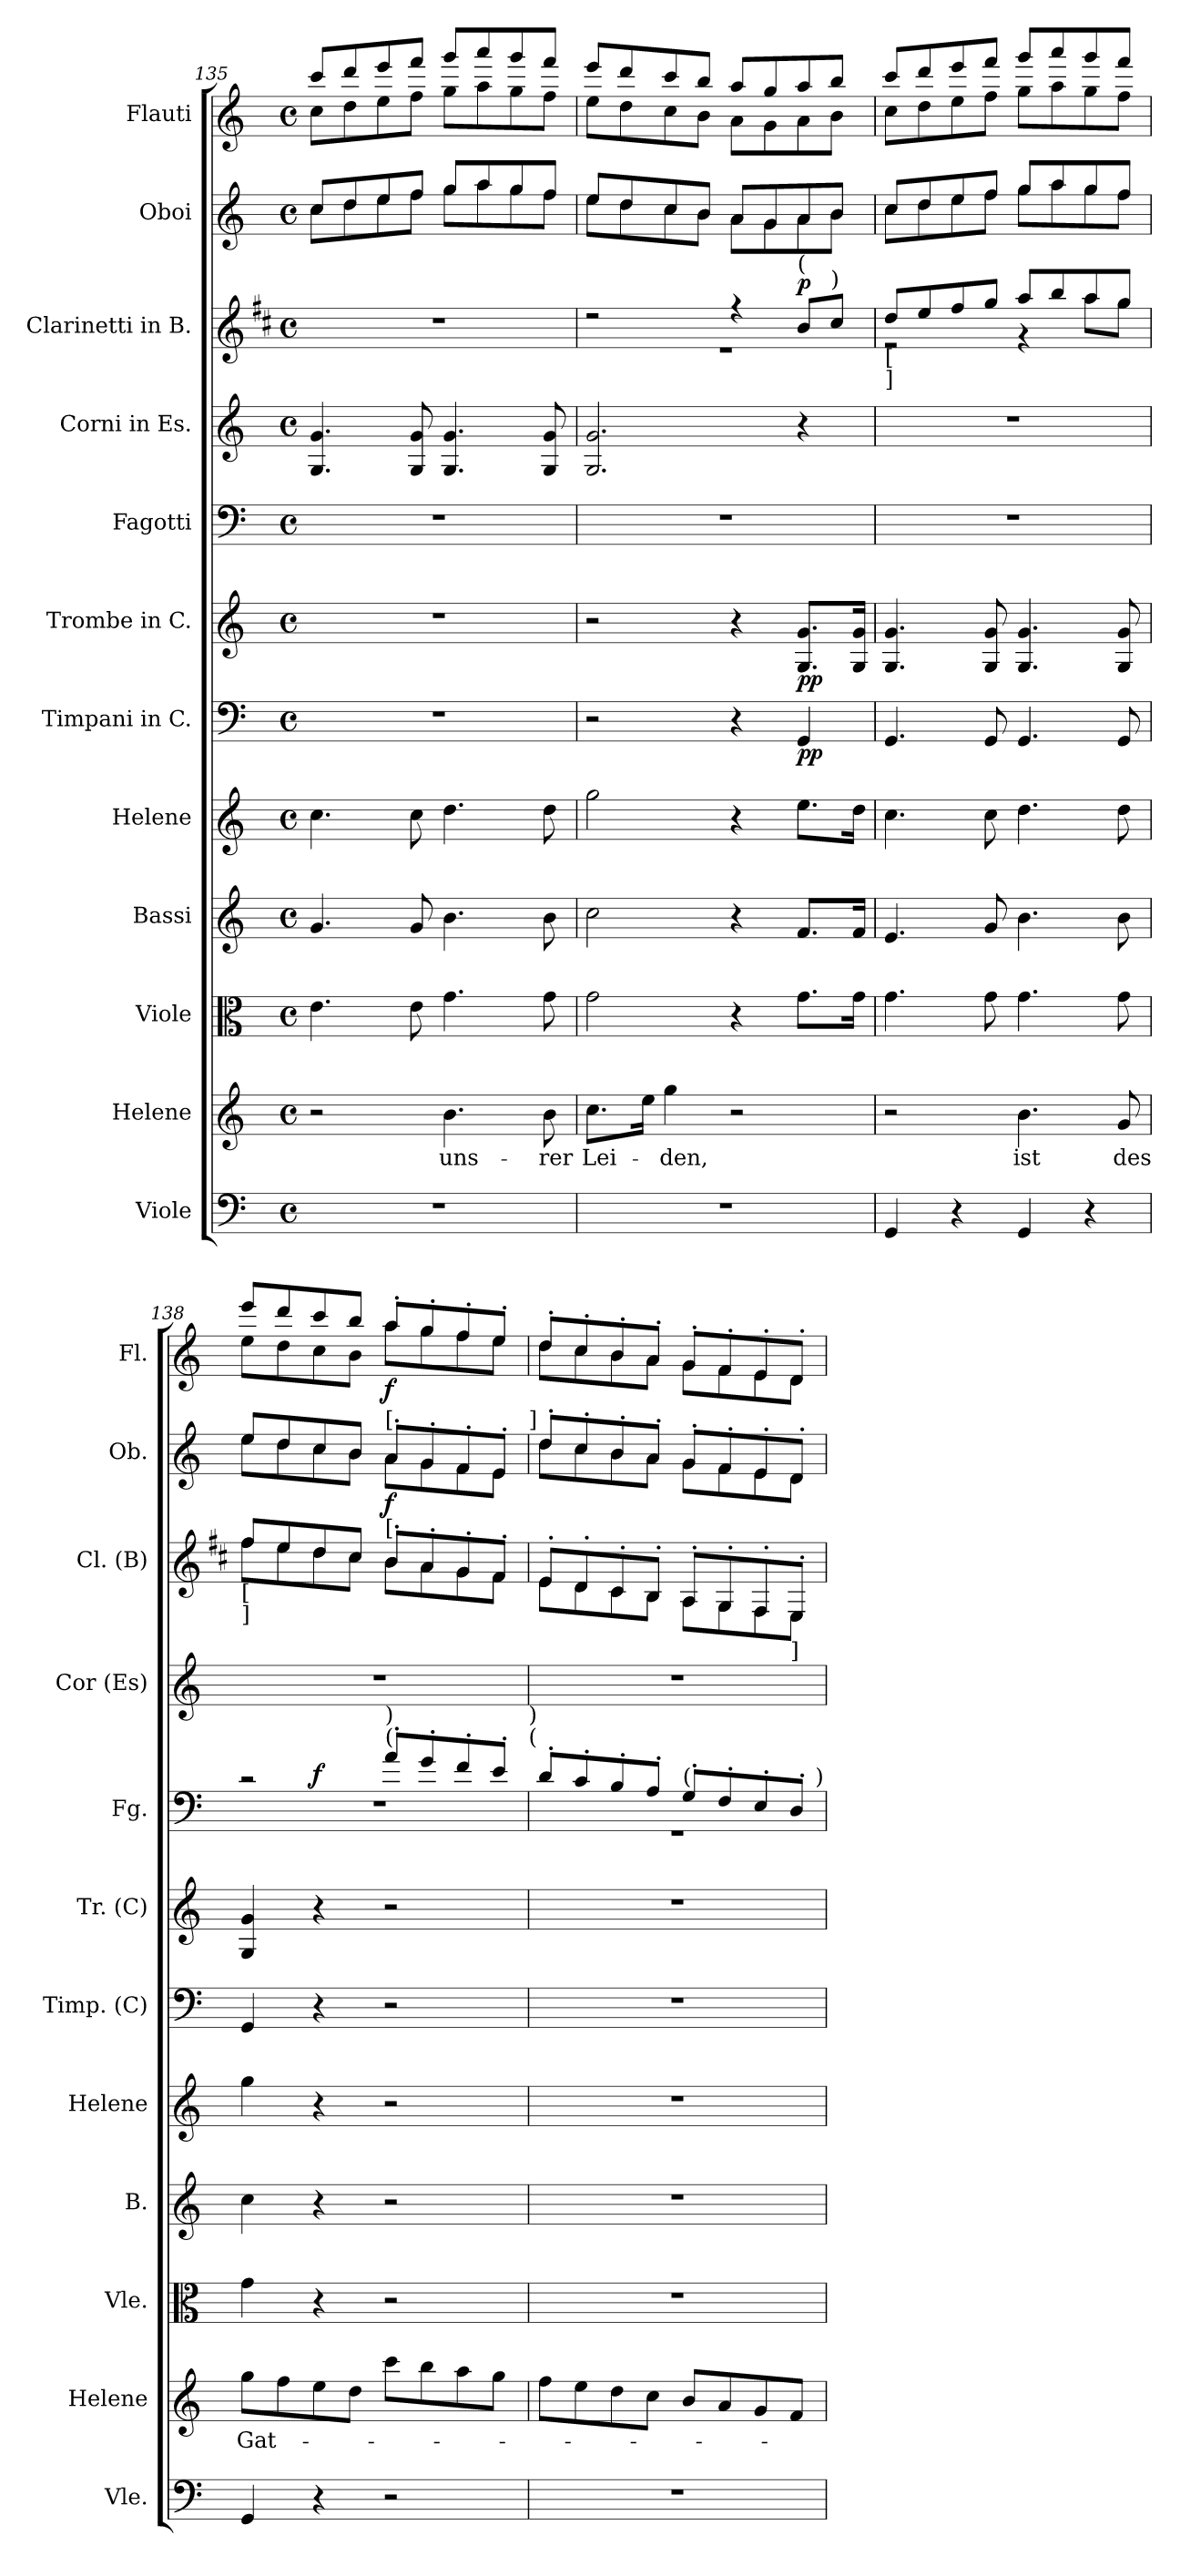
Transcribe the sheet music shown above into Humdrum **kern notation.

**kern	**kern	**text	**kern	**kern	**kern	**kern	**dynam	**kern	**dynam	**kern	**dynam	**kern	**kern	**dynam	**kern	**dynam	**kern	**dynam
*part12	*part11	*part11	*part10	*part9	*part8	*part7	*part7	*part6	*part6	*part5	*part5	*part4	*part3	*part3	*part2	*part2	*part1	*part1
*staff12	*staff11	*staff11	*staff10	*staff9	*staff8	*staff7	*staff7	*staff6	*staff6	*staff5	*staff5	*staff4	*staff3	*staff3	*staff2	*staff2	*staff1	*staff1
*I"Viole	*I"Helene	*	*I"Viole	*I"Bassi	*I"Helene	*I"Timpani in C.	*	*I"Trombe in C.	*	*I"Fagotti	*	*I"Corni in Es.	*I"Clarinetti in B.	*	*I"Oboi	*	*I"Flauti	*
*I'Vle.	*I'Helene	*	*I'Vle.	*I'B.	*I'Helene	*I'Timp. (C)	*	*I'Tr. (C)	*	*I'Fg.	*	*I'Cor (Es)	*I'Cl. (B)	*	*I'Ob.	*	*I'Fl.	*
*clefF4	*clefG2	*	*clefC3	*clefG2	*clefG2	*clefF4	*	*clefG2	*	*clefF4	*	*clefG2	*clefG2	*	*clefG2	*	*clefG2	*
*	*	*	*	*	*	*	*	*	*	*	*	*ITrd4c7	*ITrd1c2	*	*	*	*	*
*k[]	*k[]	*	*k[]	*k[]	*k[]	*k[]	*	*k[]	*	*k[]	*	*k[b-]	*k[]	*	*k[]	*	*k[]	*
*C:	*C:	*	*C:	*C:	*C:	*C:	*	*C:	*	*C:	*	*F:	*C:	*	*C:	*	*C:	*
*M4/4	*M4/4	*	*M4/4	*M4/4	*M4/4	*M4/4	*	*M4/4	*	*M4/4	*	*M4/4	*M4/4	*	*M4/4	*	*M4/4	*
*met(c)	*met(c)	*	*met(c)	*met(c)	*met(c)	*met(c)	*	*met(c)	*	*met(c)	*	*met(c)	*met(c)	*	*met(c)	*	*met(c)	*
=135	=135	=135	=135	=135	=135	=135	=135	=135	=135	=135	=135	=135	=135	=135	=135	=135	=135	=135
*	*	*	*	*	*	*	*	*	*	*	*	*	*	*	*^	*	*^	*
1r	2r	.	4.e\	4.g/	4.cc\	1r	.	1r	.	1r	.	4.C/ 4.c/	1r	.	8cc/L	8cc\L	.	8ccc/L	8cc\L	.
.	.	.	.	.	.	.	.	.	.	.	.	.	.	.	8dd/	8dd\	.	8ddd/	8dd\	.
.	.	.	.	.	.	.	.	.	.	.	.	.	.	.	8ee/	8ee\	.	8eee/	8ee\	.
.	.	.	8e\	8g/	8cc\	.	.	.	.	.	.	8C/ 8c/	.	.	8ff/J	8ff\J	.	8fff/J	8ff\J	.
.	4.b\	uns-	4.g\	4.b\	4.dd\	.	.	.	.	.	.	4.C/ 4.c/	.	.	8gg/L	8gg\L	.	8ggg/L	8gg\L	.
.	.	.	.	.	.	.	.	.	.	.	.	.	.	.	8aa/	8aa\	.	8aaa/	8aa\	.
.	.	.	.	.	.	.	.	.	.	.	.	.	.	.	8gg/	8gg\	.	8ggg/	8gg\	.
.	8b\	rer	8g\	8b\	8dd\	.	.	.	.	.	.	8C/ 8c/	.	.	8ff/J	8ff\J	.	8fff/J	8ff\J	.
!!LO:PB:g=z	!!
=136	=136	=136	=136	=136	=136	=136	=136	=136	=136	=136	=136	=136	=136	=136	=136	=136	=136	=136	=136	=136
*	*	*	*	*	*	*	*	*	*	*	*	*	*^	*	*	*	*	*	*	*
1r	8.cc\L	Lei-	2g\	2cc\	2gg\	2r	.	2r	.	1r	.	2.C/ 2.c/	2r	1r	.	8ee/L	8ee\L	.	8eee/L	8ee\L	.
.	.	.	.	.	.	.	.	.	.	.	.	.	.	.	.	8dd/	8dd\	.	8ddd/	8dd\	.
.	16ee\Jk	.	.	.	.	.	.	.	.	.	.	.	.	.	.	.	.	.	.	.	.
.	4gg\	den,	.	.	.	.	.	.	.	.	.	.	.	.	.	8cc/	8cc\	.	8ccc/	8cc\	.
.	.	.	.	.	.	.	.	.	.	.	.	.	.	.	.	8b/J	8b\J	.	8bb/J	8b\J	.
.	2r	.	4r	4r	4r	4r	.	4r	.	.	.	.	4r	.	.	8a/L	8a\L	.	8aa/L	8a\L	.
.	.	.	.	.	.	.	.	.	.	.	.	.	.	.	.	8g/	8g\	.	8gg/	8g\	.
!	!	!	!	!	!	!	!	!	!	!	!	!	!LO:TX:a:t=(	!	!	!	!	!	!	!	!
!	!	!	!	!	!	!	!LO:DY:b	!	!LO:DY:b	!	!	!	!	!	!LO:DY:a	!	!	!	!	!	!
.	.	.	8.g\L	8.f/L	8.ee\L	4GG/	pp	8.G/ 8.g/L	pp	.	.	4r	8a/L	.	p	8a/	8a\	.	8aa/	8a\	.
!	!	!	!	!	!	!	!	!	!	!	!	!	!LO:TX:a:t=)	!	!	!	!	!	!	!	!
.	.	.	.	.	.	.	.	.	.	.	.	.	8b/J	.	.	8b/J	8b\J	.	8bb/J	8b\J	.
.	.	.	16g\Jk	16f/Jk	16dd\Jk	.	.	16G/ 16g/Jk	.	.	.	.	.	.	.	.	.	.	.	.	.
=137	=137	=137	=137	=137	=137	=137	=137	=137	=137	=137	=137	=137	=137	=137	=137	=137	=137	=137	=137	=137	=137
!	!	!	!	!	!	!	!	!	!	!	!	!	!LO:TX:b:t=[	!	!	!	!	!	!	!	!
!	!	!	!	!	!	!	!	!	!	!	!	!	!LO:TX:b:t=]	!	!	!	!	!	!	!	!
4GG/	2r	.	4.g\	4.e/	4.cc\	4.GG/	.	4.G/ 4.g/	.	1r	.	1r	8cc/L	2r	.	8cc/L	8cc\L	.	8ccc/L	8cc\L	.
.	.	.	.	.	.	.	.	.	.	.	.	.	8dd/	.	.	8dd/	8dd\	.	8ddd/	8dd\	.
4r	.	.	.	.	.	.	.	.	.	.	.	.	8ee/	.	.	8ee/	8ee\	.	8eee/	8ee\	.
.	.	.	8g\	8g/	8cc\	8GG/	.	8G/ 8g/	.	.	.	.	8ff/J	.	.	8ff/J	8ff\J	.	8fff/J	8ff\J	.
4GG/	4.b\	ist	4.g\	4.b\	4.dd\	4.GG/	.	4.G/ 4.g/	.	.	.	.	8gg/L	4r	.	8gg/L	8gg\L	.	8ggg/L	8gg\L	.
.	.	.	.	.	.	.	.	.	.	.	.	.	8aa/	.	.	8aa/	8aa\	.	8aaa/	8aa\	.
4r	.	.	.	.	.	.	.	.	.	.	.	.	8gg/	8gg\L	.	8gg/	8gg\	.	8ggg/	8gg\	.
.	8g/	des	8g\	8b\	8dd\	8GG/	.	8G/ 8g/	.	.	.	.	8ff/J	8ff\J	.	8ff/J	8ff\J	.	8fff/J	8ff\J	.
=138	=138	=138	=138	=138	=138	=138	=138	=138	=138	=138	=138	=138	=138	=138	=138	=138	=138	=138	=138	=138	=138
*	*	*	*	*	*	*	*	*	*	*^	*	*	*	*	*	*	*	*	*	*	*
*	*	*	*	*	*	*	*	*	*	*	*^	*	*	*	*	*	*	*	*	*	*	*
!	!	!	!	!	!	!	!	!	!	!	!	!	!	!	!LO:TX:b:t=[	!	!	!	!	!	!	!	!
!	!	!	!	!	!	!	!	!	!	!	!	!	!	!	!LO:TX:b:t=]	!	!	!	!	!	!	!	!
4GG/	8gg\L	Gat-	4g\	4cc\	4gg\	4GG/	.	4G/ 4g/	.	2r	1r	4ryy	.	1r	8ee/L	8ee\L	.	8ee/L	8ee\L	.	8eee/L	8ee\L	.
.	8ff\	.	.	.	.	.	.	.	.	.	.	.	.	.	8dd/	8dd\	.	8dd/	8dd\	.	8ddd/	8dd\	.
!	!	!	!	!	!	!	!	!	!	!	!	!	!LO:DY:a	!	!	!	!	!	!	!	!	!	!
4r	8ee\	.	4r	4r	4r	4r	.	4r	.	.	.	2.ryy	f	.	8cc/	8cc\	.	8cc/	8cc\	.	8ccc/	8cc\	.
.	8dd\J	.	.	.	.	.	.	.	.	.	.	.	.	.	8b/J	8b\J	.	8b/J	8b\J	.	8bb/J	8b\J	.
!	!	!	!	!	!	!	!	!	!	!	!	!	!	!	!	!	!	!LO:TX:a:t=[	!	!	!	!	!
!	!	!	!	!	!	!	!	!	!	!	!	!	!	!	!LO:TX:a:t=[	!	!	!	!	!	!	!	!
!	!	!	!	!	!	!	!	!	!	!LO:TX:a:t=(	!	!	!	!	!	!	!	!	!	!	!	!	!
!	!	!	!	!	!	!	!	!	!	!LO:TX:a:t=)	!	!	!	!	!	!	!	!	!	!	!	!	!
!	!	!	!	!	!	!	!	!	!	!	!	!	!	!	!	!	!	!	!	!LO:DY:b	!	!	!LO:DY:b
2r	8ccc\L	.	2r	2r	2r	2r	.	2r	.	8a'>/L	.	.	.	.	8a'>/L	8a\L	.	8a'>/L	8a\L	f	8aa'>/L	8aa\L	f
.	8bb\	.	.	.	.	.	.	.	.	8g'>/	.	.	.	.	8g'>/	8g\	.	8g'>/	8g\	.	8gg'>/	8gg\	.
.	8aa\	.	.	.	.	.	.	.	.	8f'>/	.	.	.	.	8f'>/	8f\	.	8f'>/	8f\	.	8ff'>/	8ff\	.
.	8gg\J	.	.	.	.	.	.	.	.	8e'>/J	.	.	.	.	8e'>/J	8e\J	.	8e'>/J	8e\J	.	8ee'>/J	8ee\J	.
!	!	!	!	!	!	!	!	!	!	!	!	!	!	!	!	!	!	!	!LO:TX:a:t=]	!	!	!	!
!	!	!	!	!	!	!	!	!	!	!	!	!	!	!LO:TX:b:t=)	!	!	!	!	!	!	!	!	!
!	!	!	!	!	!	!	!	!	!	!	!	!	!	!LO:TX:b:t=(	!	!	!	!	!	!	!	!	!
*	*	*	*	*	*	*	*	*	*	*	*v	*v	*	*	*	*	*	*	*	*	*	*	*
=139	=139	=139	=139	=139	=139	=139	=139	=139	=139	=139	=139	=139	=139	=139	=139	=139	=139	=139	=139	=139	=139	=139
1r	8ff\L	.	1r	1r	1r	1r	.	1r	.	8d'>/L	1r	.	1r	8d'>/L	8d\L	.	8dd'>/L	8dd\L	.	8dd'>/L	8dd\L	.
.	8ee\	.	.	.	.	.	.	.	.	8c'>/	.	.	.	8c'>/	8c\	.	8cc'>/	8cc\	.	8cc'>/	8cc\	.
.	8dd\	.	.	.	.	.	.	.	.	8B'>/	.	.	.	8B'>/	8B\	.	8b'>/	8b\	.	8b'>/	8b\	.
.	8cc\J	.	.	.	.	.	.	.	.	8A'>/J	.	.	.	8A'>/J	8A\J	.	8a'>/J	8a\J	.	8a'>/J	8a\J	.
!	!	!	!	!	!	!	!	!	!	!LO:TX:a:t=(	!	!	!	!	!	!	!	!	!	!	!	!
.	8b/L	.	.	.	.	.	.	.	.	8G'>/L	.	.	.	8G'>/L	8G\L	.	8g'>/L	8g\L	.	8g'>/L	8g\L	.
.	8a/	.	.	.	.	.	.	.	.	8F'>/	.	.	.	8F'>/	8F\	.	8f'>/	8f\	.	8f'>/	8f\	.
.	8g/	.	.	.	.	.	.	.	.	8E'>/	.	.	.	8E'>/	8E\	.	8e'>/	8e\	.	8e'>/	8e\	.
!	!	!	!	!	!	!	!	!	!	!	!	!	!	!LO:TX:b:t=]	!	!	!	!	!	!	!	!
.	8f/J	.	.	.	.	.	.	.	.	8D'>/J	.	.	.	8D'>/J	8D\J	.	8d'>/J	8d\J	.	8d'>/J	8d\J	.
*	*	*	*	*	*	*	*	*	*	*v	*v	*	*	*	*	*	*	*	*	*	*	*
!	!	!	!	!	!	!	!	!	!	!LO:TX:a:t=)	!	!	!	!	!	!	!	!	!	!	!
*	*	*	*	*	*	*	*	*	*	*	*	*	*v	*v	*	*	*	*	*v	*v	*
*	*	*	*	*	*	*	*	*	*	*	*	*	*	*	*v	*v	*	*	*
=	=	=	=	=	=	=	=	=	=	=	=	=	=	=	=	=	=	=
*-	*-	*-	*-	*-	*-	*-	*-	*-	*-	*-	*-	*-	*-	*-	*-	*-	*-	*-
